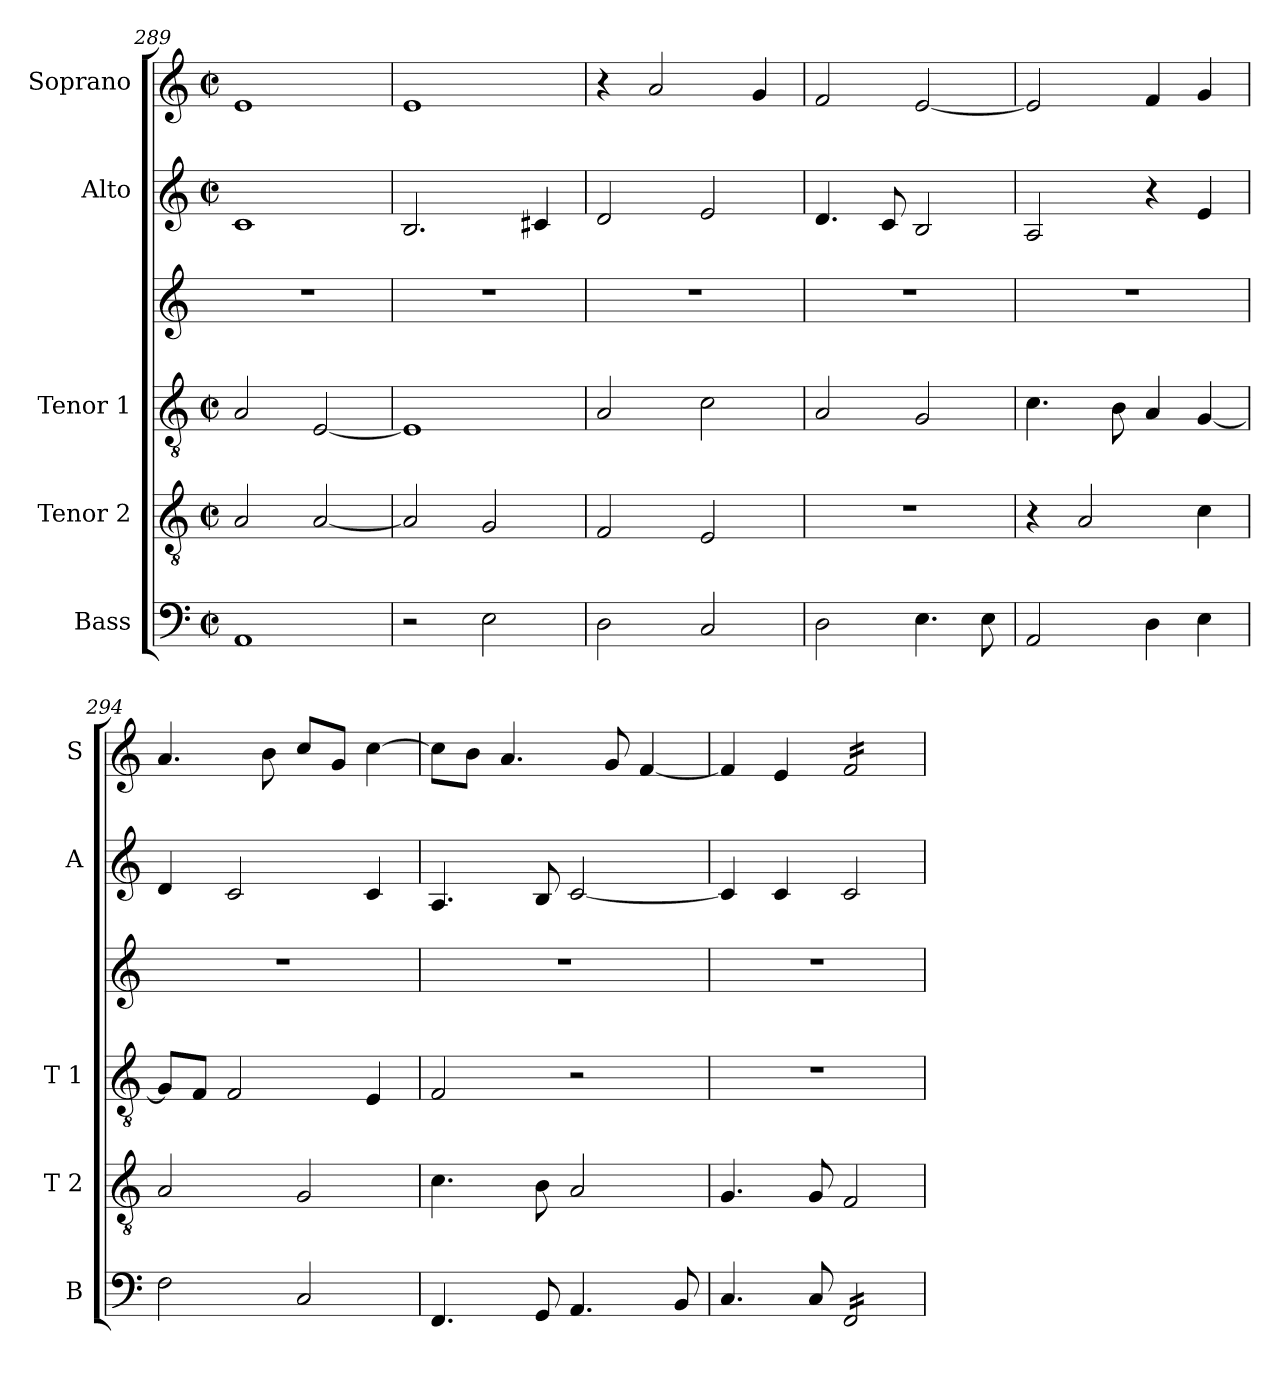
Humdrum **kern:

**kern	**kern	**kern	**kern	**kern	**kern
*part6	*part5	*part4	*part3	*part2	*part1
*staff6	*staff5	*staff4	*staff3	*staff2	*staff1
*I"Bass	*I"Tenor 2	*I"Tenor 1	*	*I"Alto	*I"Soprano
*I'B	*I'T 2	*I'T 1	*	*I'A	*I'S
*clefF4	*clefGv2	*clefGv2	*clefG2	*clefG2	*clefG2
*k[]	*k[]	*k[]	*k[]	*k[]	*k[]
*C:	*C:	*C:	*C:	*C:	*C:
*M2/2	*M2/2	*M2/2	*	*M2/2	*M2/2
*met(c|)	*met(c|)	*met(c|)	*	*met(c|)	*met(c|)
=289	=289	=289	=289	=289	=289
1AA	2A/	2A/	1r	1c	1e
.	[<2A/	[<2E/	.	.	.
=290	=290	=290	=290	=290	=290
2r	2A/]	1E]	1r	2.B/	1e
2E\	2G/	.	.	.	.
.	.	.	.	4c#X/	.
!!LO:LB:g=z
=291	=291	=291	=291	=291	=291
2D\	2F/	2A/	1r	2d/	4r
.	.	.	.	.	2a/
2C/	2E/	2c\	.	2e/	.
.	.	.	.	.	4g/
=292	=292	=292	=292	=292	=292
2D\	1r	2A/	1r	4.d/	2f/
.	.	.	.	8c/	.
4.E\	.	2G/	.	2B/	[<2e/
8E\	.	.	.	.	.
=293	=293	=293	=293	=293	=293
2AA/	4r	4.c\	1r	2A/	2e/]
.	2A/	.	.	.	.
.	.	8B\	.	.	.
4D\	.	4A/	.	4r	4f/
4E\	4c\	[<4G/	.	4e/	4g/
=294	=294	=294	=294	=294	=294
2F\	2A/	8G/L]	1r	4d/	4.a/
.	.	8F/J	.	.	.
.	.	2F/	.	2c/	.
.	.	.	.	.	8b\
2C/	2G/	.	.	.	8cc/L
.	.	.	.	.	8g/J
.	.	4E/	.	4c/	[>4cc\
=295	=295	=295	=295	=295	=295
4.FF/	4.c\	2F/	1r	4.A/	8cc\L]
.	.	.	.	.	8b\J
.	.	.	.	.	4.a/
8GG/	8B\	.	.	8B/	.
4.AA/	2A/	2r	.	[<2c/	.
.	.	.	.	.	8g/
.	.	.	.	.	[<4f/
8BB/	.	.	.	.	.
=296	=296	=296	=296	=296	=296
4.C/	4.G/	1r	1r	4c/]	4f/]
.	.	.	.	4c/	4e/
8C/	8G/	.	.	.	.
*tremolo	*	*	*	*	*
*	*	*	*	*	*tremolo
16FF/LL	2F/	.	.	2c/	16f/LL
16FF/	.	.	.	.	16f/
16FF/	.	.	.	.	16f/
16FF/	.	.	.	.	16f/
16FF/	.	.	.	.	16f/
16FF/	.	.	.	.	16f/
16FF/	.	.	.	.	16f/
16FF/JJ	.	.	.	.	16f/JJ
*	*	*	*	*	*Xtremolo
*Xtremolo	*	*	*	*	*
=	=	=	=	=	=
*-	*-	*-	*-	*-	*-
